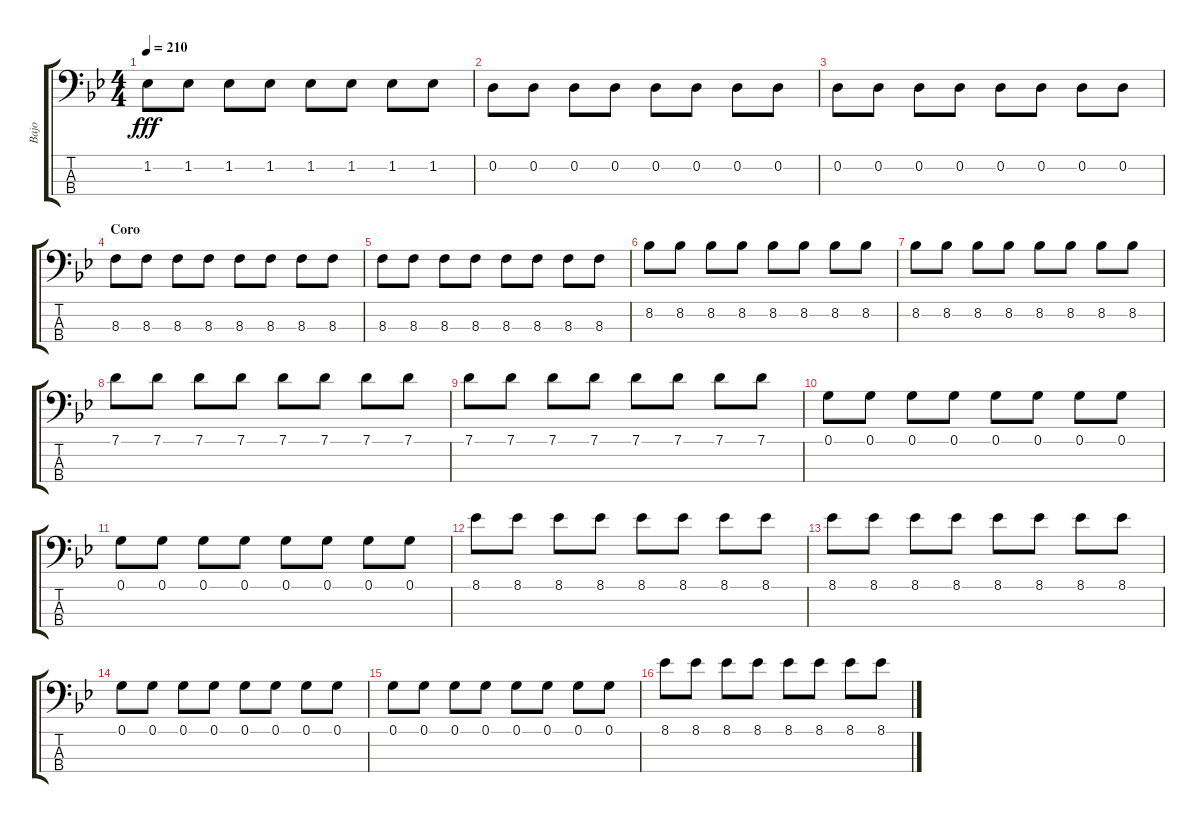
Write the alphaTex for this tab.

\track ("Bajo" "Bajo") {instrument electricbassfinger}
\staff {score tabs}
\tuning (G2 D2 A1 E1) {hide}
\ts (4 4)
\tempo 210
\clef f4
\ks gminor
1.2.8{dy fff} 1.2.8 1.2.8 1.2.8 1.2.8 1.2.8 1.2.8 1.2.8 |
0.2.8 0.2.8 0.2.8 0.2.8 0.2.8 0.2.8 0.2.8 0.2.8 |
0.2.8 0.2.8 0.2.8 0.2.8 0.2.8 0.2.8 0.2.8 0.2.8 |
\section ("" "Coro")
8.3.8 8.3.8 8.3.8 8.3.8 8.3.8 8.3.8 8.3.8 8.3.8 |
8.3.8 8.3.8 8.3.8 8.3.8 8.3.8 8.3.8 8.3.8 8.3.8 |
8.2.8 8.2.8 8.2.8 8.2.8 8.2.8 8.2.8 8.2.8 8.2.8 |
8.2.8 8.2.8 8.2.8 8.2.8 8.2.8 8.2.8 8.2.8 8.2.8 |
7.1.8 7.1.8 7.1.8 7.1.8 7.1.8 7.1.8 7.1.8 7.1.8 |
7.1.8 7.1.8 7.1.8 7.1.8 7.1.8 7.1.8 7.1.8 7.1.8 |
0.1.8 0.1.8 0.1.8 0.1.8 0.1.8 0.1.8 0.1.8 0.1.8 |
0.1.8 0.1.8 0.1.8 0.1.8 0.1.8 0.1.8 0.1.8 0.1.8 |
8.1.8 8.1.8 8.1.8 8.1.8 8.1.8 8.1.8 8.1.8 8.1.8 |
8.1.8 8.1.8 8.1.8 8.1.8 8.1.8 8.1.8 8.1.8 8.1.8 |
0.1.8 0.1.8 0.1.8 0.1.8 0.1.8 0.1.8 0.1.8 0.1.8 |
0.1.8 0.1.8 0.1.8 0.1.8 0.1.8 0.1.8 0.1.8 0.1.8 |
8.1.8 8.1.8 8.1.8 8.1.8 8.1.8 8.1.8 8.1.8 8.1.8
